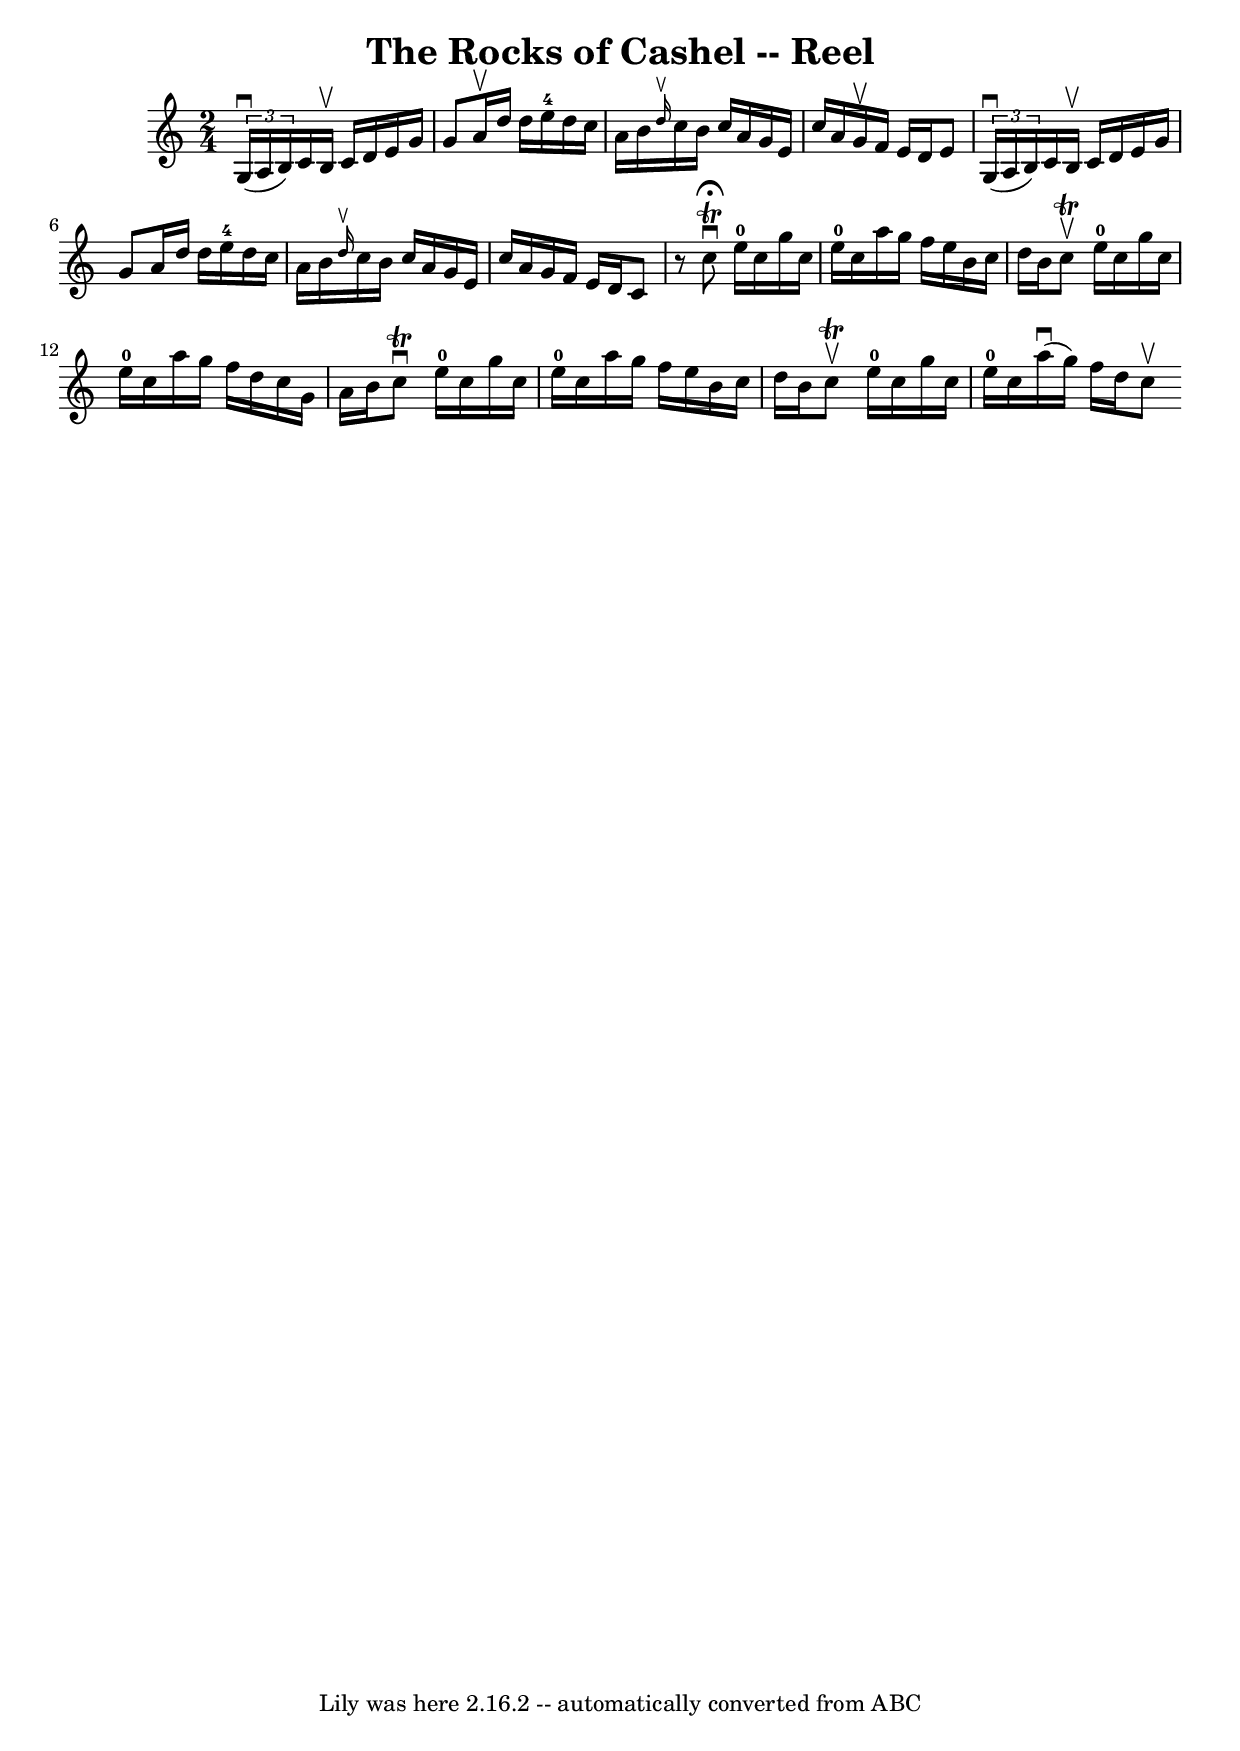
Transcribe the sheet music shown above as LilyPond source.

\version "2.16.2"
\include "Mammoth.ily"
\header {
  %% book = "Ryan's Mammoth Collection"
  crossRefNumber = "1"
  footnotes = "\\\\365"
  origin = "IRISH."
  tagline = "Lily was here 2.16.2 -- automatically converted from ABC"
  title = "The Rocks of Cashel -- Reel"

}
voicedefault =  {


  \time 2/4 
  \key c \major
  \times 2/3 { g16^\downbow(a16 b16)  	     }   |
  c'16 b16^\upbow c'16 d'16 e'16 g'16 g'8     |
  a'16^\upbow d''16 d''16 e''16-4 d''16 c''16 a'16    b'16     |
  \grace { d''16^\upbow 
	 } c''16 b'16 c''16       a'16 g'16 e'16 c''16 a'16     |
  g'16^\upbow f'16 e'16 
  d'16 e'8    \times 2/3 { g16 (^\downbow a16 b16)  			 }    |
     c'16 b16^\upbow c'16 d'16 e'16 g'16 g'8     |
  a'16     d''16 d''16 e''16-4 d''16 c''16 a'16 b'16     |
  
  \grace { d''16^\upbow 
	 } c''16 b'16 c''16 a'16 g'16 e'16       c''16 a'16     |
  g'16 f'16 e'16 d'16 c'8    r8      \bar " |." c''8^\fermata^\downbow^\trill e''16-0 c''16 g''16       c''16 e''16-0 c''16     |
  a''16 g''16 f''16 e''16       b'16 c''16 d''16 b'16     |
  c''8^\upbow^\trill e''16-0      c''16 g''16 c''16 e''16-0 c''16     |
  a''16 g''16       f''16 d''16 c''16 g'16 a'16 b'16     |
  c''8^\downbow^\trill e''16-0 c''16 g''16 c''16 e''16-0 c''16    |
  a''16 g''16 f''16 e''16 b'16 c''16 d''16 b'16   |
  c''8^\upbow^\trill e''16-0 c''16 g''16 c''16       e''16-0 c''16     |
  a''16^\downbow(g''16) f''16       d''16 c''8^\upbow     \bar " |."   

}

\score{
  <<

    \context Staff="default"
    {
      \voicedefault 
      
    }

  >>
  \layout {
    
  }
  \midi {
  }

}
